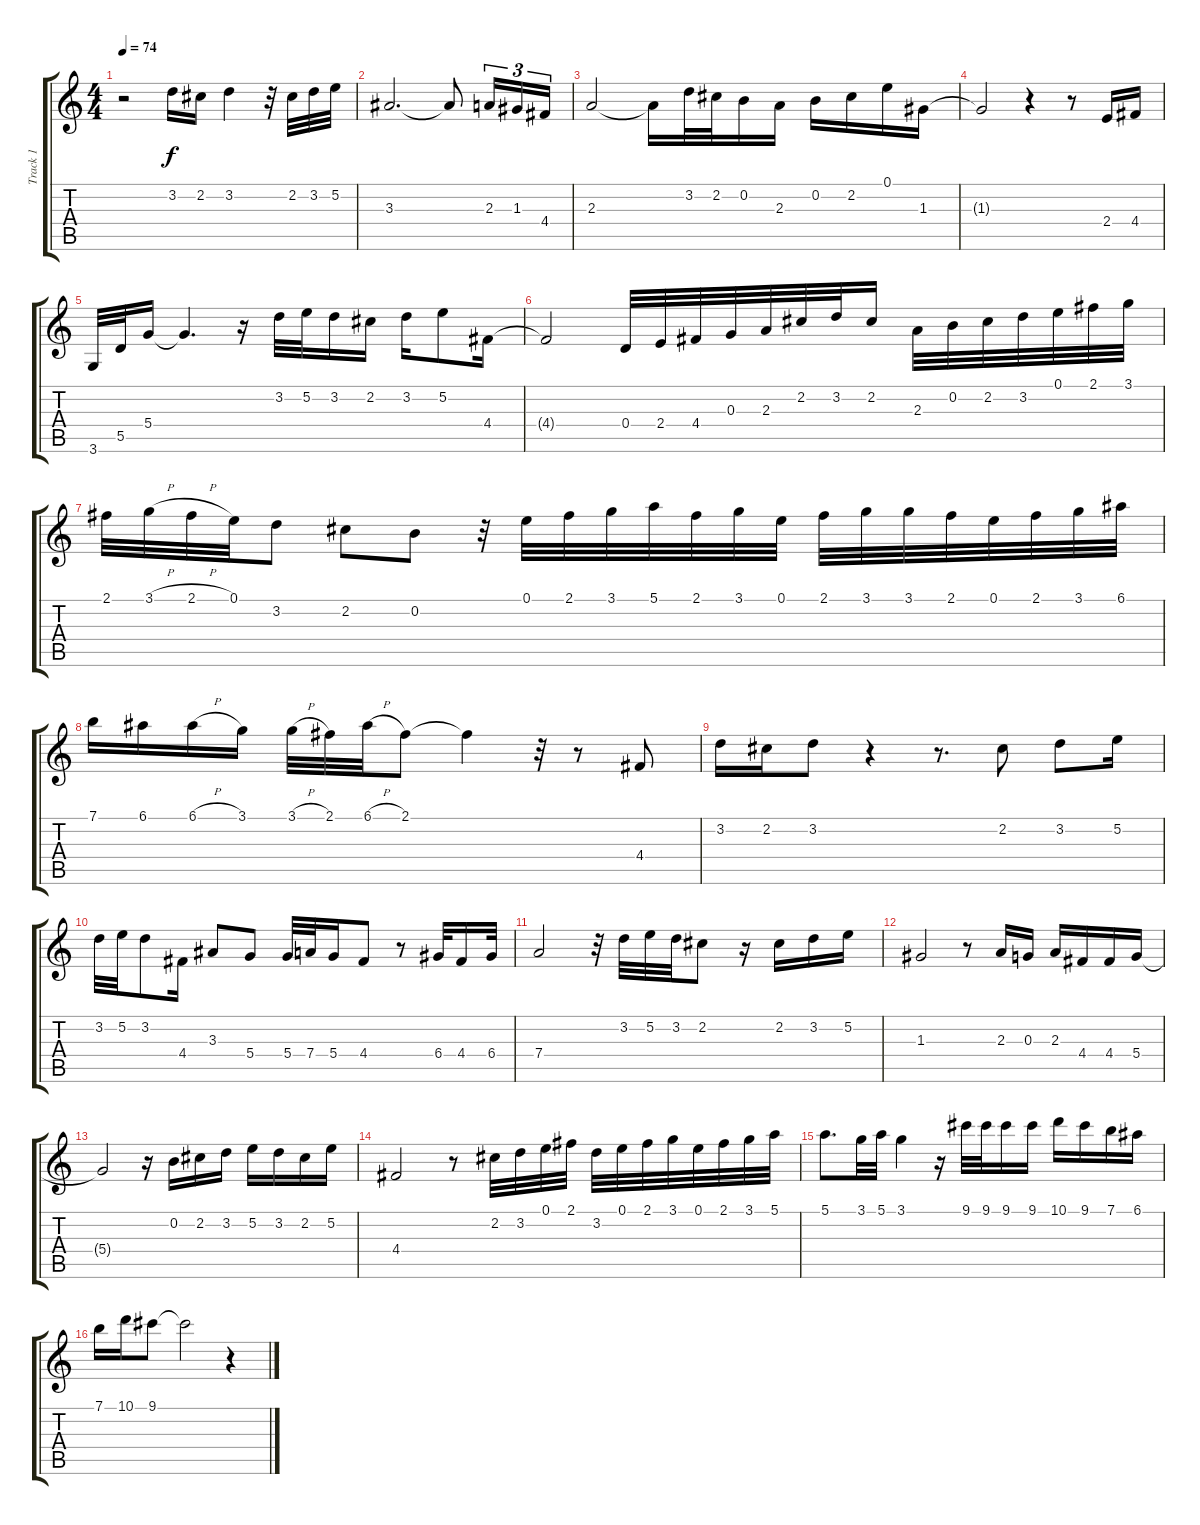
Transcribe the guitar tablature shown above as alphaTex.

\track ("Track 1" "Track 1") {instrument acousticguitarnylon}
\staff {score tabs}
\tuning (E4 B3 G3 D3 A2 E2) {hide}
\ts (4 4)
\tempo 74
\clef g2
\ks c
r.2{dy f instrument acousticguitarnylon} 3.2.16 2.2.16 3.2.4 r.32 2.2.32 3.2.32 5.2.32 |
3.3.2{d} 3.3{t}.8 2.3.16{tu (3 2)} 1.3.16{tu (3 2)} 4.4.16{tu (3 2)} |
2.3.2 2.3{t}.16 3.2.32 2.2.32 0.2.16 2.3.16 0.2.16 2.2.16 0.1.16 1.3.16 |
1.3{t}.2 r.4 r.8 2.4.16 4.4.16 |
3.6.32 5.5.32 5.4.16 5.4{t}.4{d} r.16 3.2.32 5.2.32 3.2.16 2.2.16 3.2.16 5.2.8 4.4.16 |
4.4{t}.2 0.4.32 2.4.32 4.4.32 0.3.32 2.3.32 2.2.32 3.2.32 2.2.16 2.3.32 0.2.32 2.2.32 3.2.32 0.1.32 2.1.32 3.1.32 |
2.1.32 3.1{h}.32 2.1{h}.32 0.1.32 3.2.8 2.2.8 0.2.8 r.32 0.1.32 2.1.32 3.1.32 5.1.32 2.1.32 3.1.32 0.1.32 2.1.32 3.1.32 3.1.32 2.1.32 0.1.32 2.1.32 3.1.32 6.1.32 |
7.1.16 6.1.16 6.1{h}.16 3.1.16 3.1{h}.32 2.1.32 6.1{h}.32 2.1.8 2.1{t}.4 r.32 r.8 4.4.8 |
3.2.16 2.2.16 3.2.8 r.4 r.8{d} 2.2.8 3.2.8 5.2.16 |
3.2.32 5.2.32 3.2.8 4.4.16 3.3.8 5.4.8 5.4.32 7.4.32 5.4.16 4.4.8 r.8 6.4.32 4.4.16 6.4.32 |
7.4.2 r.32 3.2.32 5.2.32 3.2.32 2.2.8 r.16 2.2.16 3.2.16 5.2.16 |
1.3.2 r.8 2.3.16 0.3.16 2.3.16 4.4.16 4.4.16 5.4.16 |
5.4{t}.2 r.16 0.2.16 2.2.16 3.2.16 5.2.16 3.2.16 2.2.16 5.2.16 |
4.4.2 r.8 2.2.32 3.2.32 0.1.32 2.1.32 3.2.32 0.1.32 2.1.32 3.1.32 0.1.32 2.1.32 3.1.32 5.1.32 |
5.1.8{d} 3.1.32 5.1.32 3.1.4 r.16 9.1.32 9.1.32 9.1.16 9.1.16 10.1.16 9.1.16 7.1.16 6.1.16 |
7.1.16 10.1.16 9.1.8 9.1{t}.2 r.4
